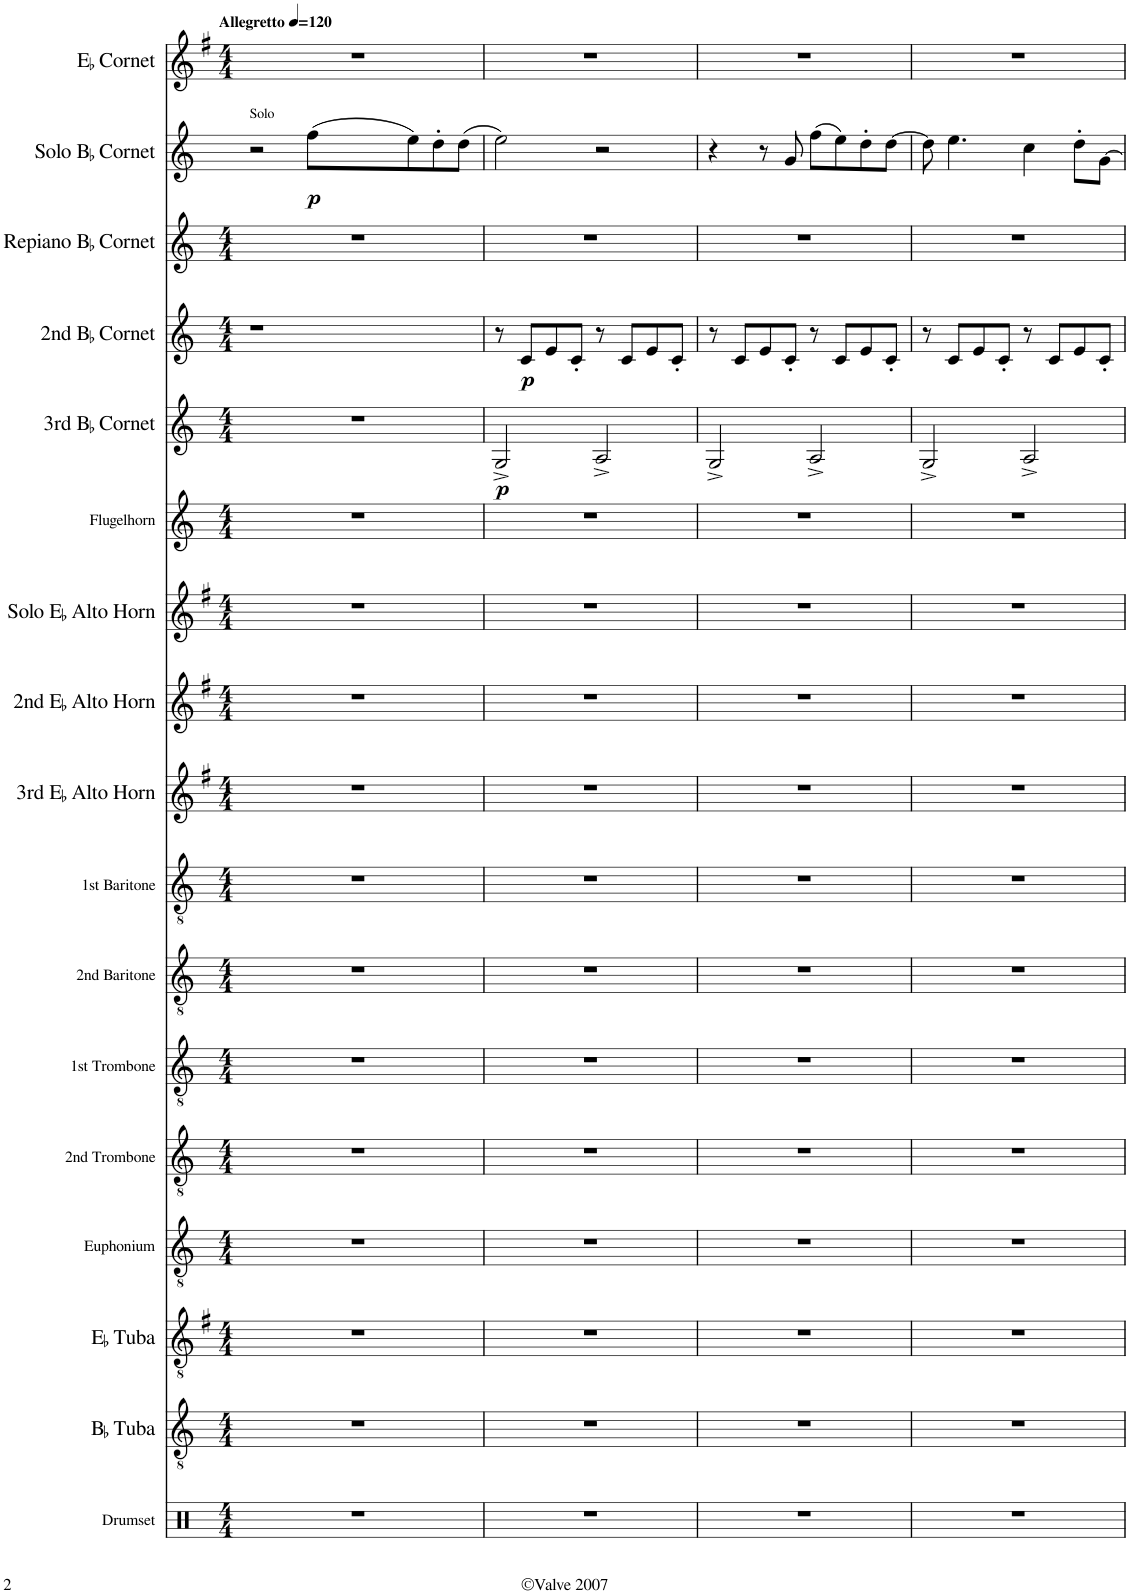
**kern	**kern	**kern	**kern	**kern	**kern	**kern	**kern	**kern	**kern	**kern	**kern	**kern	**dynam	**kern	**dynam	**kern	**kern	**dynam	**kern
*part17	*part16	*part15	*part14	*part13	*part12	*part11	*part10	*part9	*part8	*part7	*part6	*part5	*part5	*part4	*part4	*part3	*part2	*part2	*part1
*staff17	*staff16	*staff15	*staff14	*staff13	*staff12	*staff11	*staff10	*staff9	*staff8	*staff7	*staff6	*staff5	*staff5	*staff4	*staff4	*staff3	*staff2	*staff2	*staff1
*I"Drumset	*I"BaccidentalFlat Tuba	*I"EaccidentalFlat Tuba	*I"Euphonium	*I"2nd Trombone	*I"1st Trombone	*I"2nd Baritone	*I"1st Baritone	*I"3rd EaccidentalFlat Alto Horn	*I"2nd EaccidentalFlat Alto Horn	*I"Solo EaccidentalFlat Alto Horn	*I"Flugelhorn	*I"3rd BaccidentalFlat Cornet	*	*I"2nd BaccidentalFlat Cornet	*	*I"Repiano BaccidentalFlat Cornet	*I"Solo BaccidentalFlat Cornet	*	*I"EaccidentalFlat Cornet
*I'Drs.	*I'BaccidentalFlat Tu.	*I'EaccidentalFlat Tu.	*I'Eu.	*I'2nd Trb.	*I'1st Trb.	*I'2nd Bar.	*I'1st Bar.	*I'3rd Hn.	*I'2nd Hn.	*I'Solo Hn.	*I'Flghn.	*I'3rd Cnt.	*	*I'2nd Cnt.	*	*I'Rep. Cnt.	*I'Solo Cnt.	*	*I'EaccidentalFlat Cnt.
*clefX	*clefGv2	*clefGv2	*clefGv2	*clefGv2	*clefGv2	*clefGv2	*clefGv2	*clefG2	*clefG2	*clefG2	*clefG2	*clefG2	*	*clefG2	*	*clefG2	*clefG2	*	*clefG2
*	*	*	*	*	*	*Trd4c7	*Trd4c7	*Trd5c9	*Trd5c9	*Trd5c9	*Trd1c2	*Trd1c2	*	*Trd1c2	*	*Trd1c2	*Trd1c2	*	*Trd-2c-3
*k[]	*k[]	*k[f#]	*k[]	*k[]	*k[]	*k[]	*k[]	*k[f#]	*k[f#]	*k[f#]	*k[]	*k[]	*	*k[]	*	*k[]	*k[]	*	*k[f#]
*M4/4	*M4/4	*M4/4	*M4/4	*M4/4	*M4/4	*M4/4	*M4/4	*M4/4	*M4/4	*M4/4	*M4/4	*M4/4	*	*M4/4	*	*M4/4	*	*	*M4/4
*MM120	*MM120	*MM120	*MM120	*MM120	*MM120	*MM120	*MM120	*MM120	*MM120	*MM120	*MM120	*MM120	*	*MM120	*	*MM120	*MM120	*	*MM120
=1	=1	=1	=1	=1	=1	=1	=1	=1	=1	=1	=1	=1	=1	=1	=1	=1	=1	=1	=1
!	!	!	!	!	!	!	!	!	!	!	!	!	!	!	!	!	!	!	!LO:TX:a:B:t=Allegretto
!	!	!	!	!	!	!	!	!	!	!	!	!	!	!	!	!	!LO:TX:a:t=Solo	!	!
1r	1r	1r	1r	1r	1r	1r	1r	1r	1r	1r	1r	1r	.	1r	.	1r	2r	.	1r
!	!	!	!	!	!	!	!	!	!	!	!	!	!	!	!	!	!	!LO:DY:b	!
.	.	.	.	.	.	.	.	.	.	.	.	.	.	.	.	.	(8ff\L	p	.
.	.	.	.	.	.	.	.	.	.	.	.	.	.	.	.	.	8ee\)	.	.
.	.	.	.	.	.	.	.	.	.	.	.	.	.	.	.	.	8dd'\	.	.
.	.	.	.	.	.	.	.	.	.	.	.	.	.	.	.	.	(8dd\J	.	.
=2	=2	=2	=2	=2	=2	=2	=2	=2	=2	=2	=2	=2	=2	=2	=2	=2	=2	=2	=2
!	!	!	!	!	!	!	!	!	!	!	!	!	!LO:DY:b	!	!	!	!	!	!
1r	1r	1r	1r	1r	1r	1r	1r	1r	1r	1r	1r	2G^/	p	8r	.	1r	2ee\)	.	1r
!	!	!	!	!	!	!	!	!	!	!	!	!	!	!	!LO:DY:b	!	!	!	!
.	.	.	.	.	.	.	.	.	.	.	.	.	.	8c/L	p	.	.	.	.
.	.	.	.	.	.	.	.	.	.	.	.	.	.	8e/	.	.	.	.	.
.	.	.	.	.	.	.	.	.	.	.	.	.	.	8c'/J	.	.	.	.	.
.	.	.	.	.	.	.	.	.	.	.	.	2A^/	.	8r	.	.	2r	.	.
.	.	.	.	.	.	.	.	.	.	.	.	.	.	8c/L	.	.	.	.	.
.	.	.	.	.	.	.	.	.	.	.	.	.	.	8e/	.	.	.	.	.
.	.	.	.	.	.	.	.	.	.	.	.	.	.	8c'/J	.	.	.	.	.
=3	=3	=3	=3	=3	=3	=3	=3	=3	=3	=3	=3	=3	=3	=3	=3	=3	=3	=3	=3
1r	1r	1r	1r	1r	1r	1r	1r	1r	1r	1r	1r	2G^/	.	8r	.	1r	4r	.	1r
.	.	.	.	.	.	.	.	.	.	.	.	.	.	8c/L	.	.	.	.	.
.	.	.	.	.	.	.	.	.	.	.	.	.	.	8e/	.	.	8r	.	.
.	.	.	.	.	.	.	.	.	.	.	.	.	.	8c'/J	.	.	8g/	.	.
.	.	.	.	.	.	.	.	.	.	.	.	2A^/	.	8r	.	.	(8ff\L	.	.
.	.	.	.	.	.	.	.	.	.	.	.	.	.	8c/L	.	.	8ee\)	.	.
.	.	.	.	.	.	.	.	.	.	.	.	.	.	8e/	.	.	8dd'\	.	.
.	.	.	.	.	.	.	.	.	.	.	.	.	.	8c'/J	.	.	[8dd\J	.	.
=4	=4	=4	=4	=4	=4	=4	=4	=4	=4	=4	=4	=4	=4	=4	=4	=4	=4	=4	=4
1r	1r	1r	1r	1r	1r	1r	1r	1r	1r	1r	1r	2G^/	.	8r	.	1r	8dd\]	.	1r
.	.	.	.	.	.	.	.	.	.	.	.	.	.	8c/L	.	.	4.ee\	.	.
.	.	.	.	.	.	.	.	.	.	.	.	.	.	8e/	.	.	.	.	.
.	.	.	.	.	.	.	.	.	.	.	.	.	.	8c'/J	.	.	.	.	.
.	.	.	.	.	.	.	.	.	.	.	.	2A^/	.	8r	.	.	4cc\	.	.
.	.	.	.	.	.	.	.	.	.	.	.	.	.	8c/L	.	.	.	.	.
.	.	.	.	.	.	.	.	.	.	.	.	.	.	8e/	.	.	8dd'\L	.	.
.	.	.	.	.	.	.	.	.	.	.	.	.	.	8c'/J	.	.	[8g\J	.	.
=	=	=	=	=	=	=	=	=	=	=	=	=	=	=	=	=	=	=	=
*-	*-	*-	*-	*-	*-	*-	*-	*-	*-	*-	*-	*-	*-	*-	*-	*-	*-	*-	*-
